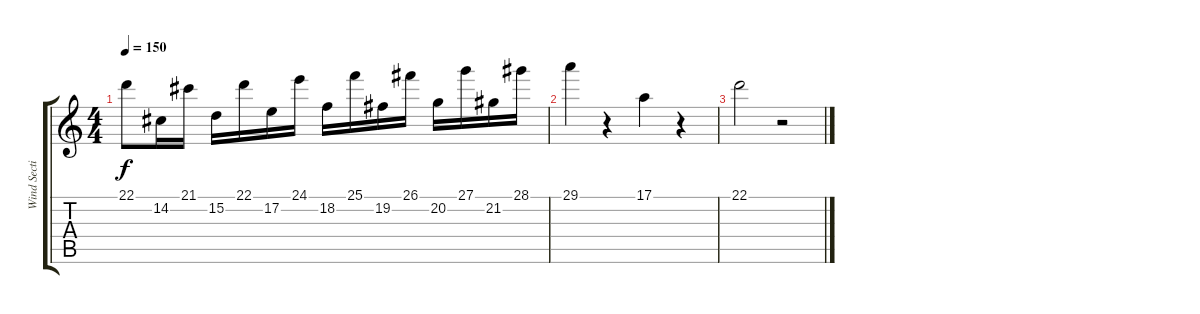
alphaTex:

\track ("Wind Section" "Wind Secti") {instrument clarinet}
\staff {score tabs}
\tuning (E4 B3 G3 D3 A2 E2) {hide}
\ts (4 4)
\tempo 150
\clef g2
\ks c
22.1.8{dy f} 14.2.16 21.1.16 15.2.16 22.1.16 17.2.16 24.1.16 18.2.16 25.1.16 19.2.16 26.1.16 20.2.16 27.1.16 21.2.16 28.1.16 |
29.1.4 r.4 17.1.4 r.4 |
22.1.2 r.2
